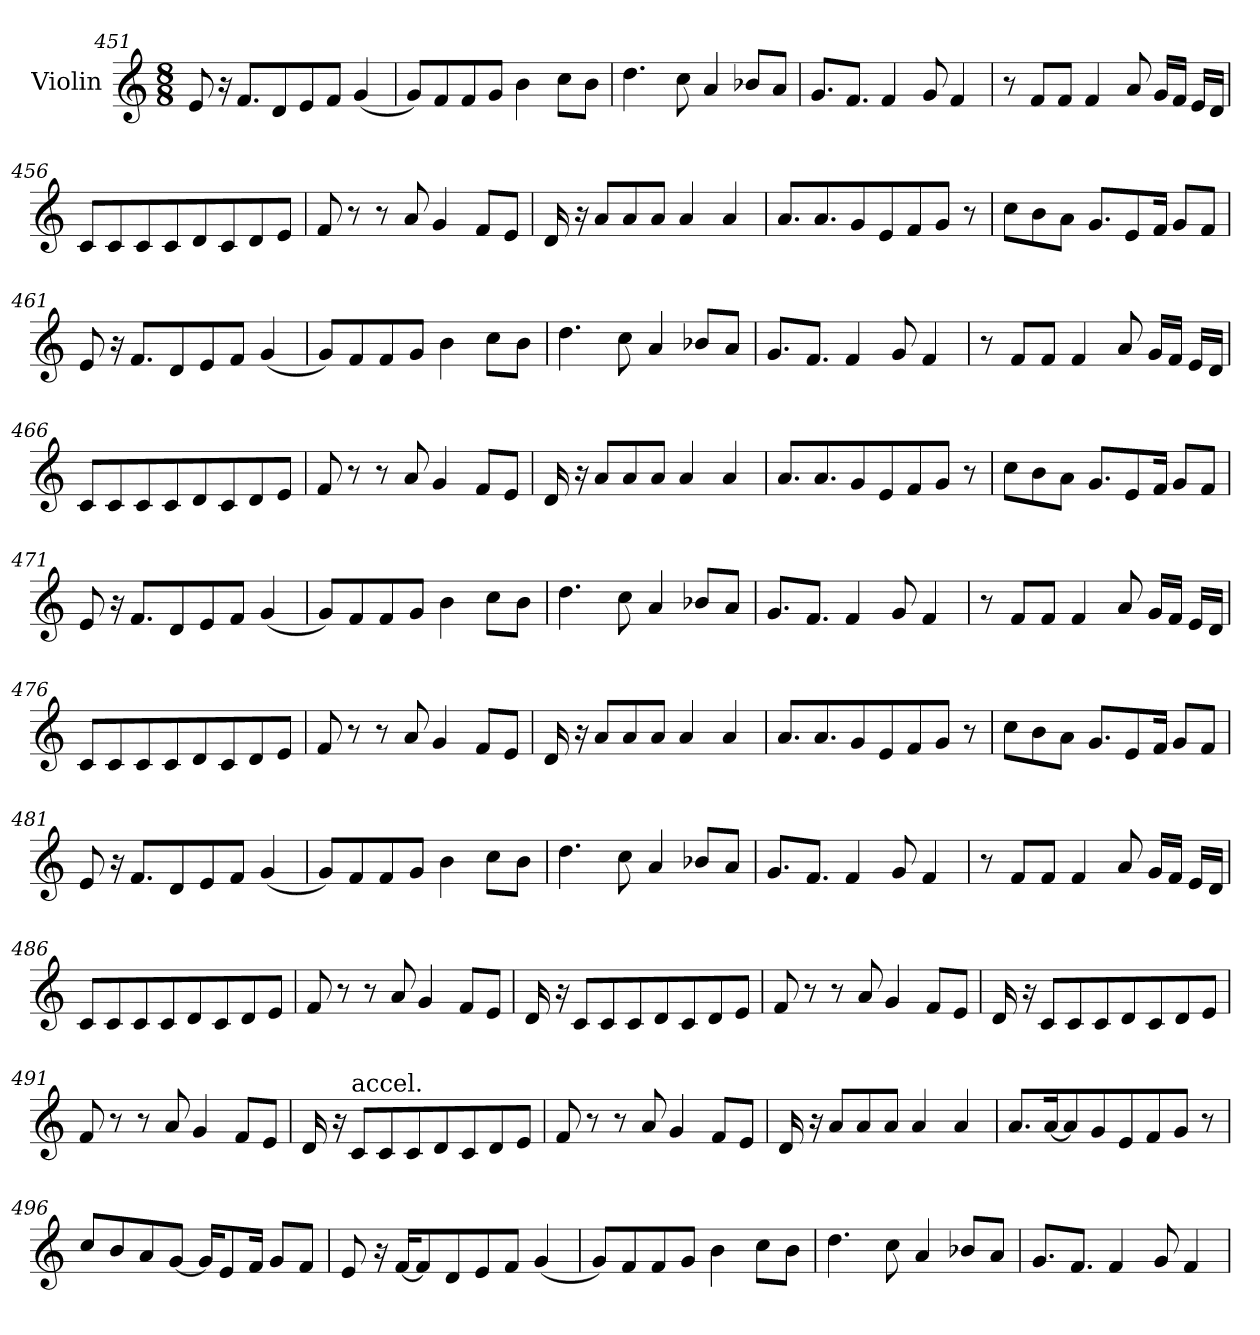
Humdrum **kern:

**kern
*part1
*staff1
*I"Violin
!!LO:PB:g=z
*clefG2
*k[]
*C:
*M8/8
=451
8e/
16r
8.f/L
8d/
8e/
8f/J
(4g/
=452
8g/L)
8f/
8f/
8g/J
4b\
8cc\L
8b\J
!!LO:PB:g=z
=453
4.dd\
8cc\
4a/
8b-X/L
8a/J
=454
8.g/L
8.f/J
4f/
8g/
4f/
!!LO:PB:g=z
=455
8r
8f/L
8f/J
4f/
8a/
16g/LL
16f/JJ
16e/LL
16d/JJ
=456
8c/L
8c/
8c/
8c/
8d/
8c/
8d/
8e/J
!!LO:PB:g=z
=457
8f/
8r
8r
8a/
4g/
8f/L
8e/J
=458
16d/
16r
8a/L
8a/
8a/J
4a/
4a/
=459
8.a/L
8.a/
8g/
8e/
8f/
8g/J
8r
=460
8cc\L
8b\
8a\J
8.g/L
8e/
16f/Jk
8g/L
8f/J
!!LO:PB:g=z
=461
8e/
16r
8.f/L
8d/
8e/
8f/J
(4g/
=462
8g/L)
8f/
8f/
8g/J
4b\
8cc\L
8b\J
!!LO:PB:g=z
=463
4.dd\
8cc\
4a/
8b-X/L
8a/J
=464
8.g/L
8.f/J
4f/
8g/
4f/
!!LO:PB:g=z
=465
8r
8f/L
8f/J
4f/
8a/
16g/LL
16f/JJ
16e/LL
16d/JJ
=466
8c/L
8c/
8c/
8c/
8d/
8c/
8d/
8e/J
!!LO:PB:g=z
=467
8f/
8r
8r
8a/
4g/
8f/L
8e/J
=468
16d/
16r
8a/L
8a/
8a/J
4a/
4a/
!!LO:PB:g=z
=469
8.a/L
8.a/
8g/
8e/
8f/
8g/J
8r
=470
8cc\L
8b\
8a\J
8.g/L
8e/
16f/Jk
8g/L
8f/J
!!LO:PB:g=z
=471
8e/
16r
8.f/L
8d/
8e/
8f/J
(4g/
=472
8g/L)
8f/
8f/
8g/J
4b\
8cc\L
8b\J
!!LO:PB:g=z
=473
4.dd\
8cc\
4a/
8b-X/L
8a/J
=474
8.g/L
8.f/J
4f/
8g/
4f/
!!LO:PB:g=z
=475
8r
8f/L
8f/J
4f/
8a/
16g/LL
16f/JJ
16e/LL
16d/JJ
=476
8c/L
8c/
8c/
8c/
8d/
8c/
8d/
8e/J
!!LO:PB:g=z
=477
8f/
8r
8r
8a/
4g/
8f/L
8e/J
=478
16d/
16r
8a/L
8a/
8a/J
4a/
4a/
!!LO:PB:g=z
=479
8.a/L
8.a/
8g/
8e/
8f/
8g/J
8r
=480
8cc\L
8b\
8a\J
8.g/L
8e/
16f/Jk
8g/L
8f/J
!!LO:PB:g=z
=481
8e/
16r
8.f/L
8d/
8e/
8f/J
(4g/
=482
8g/L)
8f/
8f/
8g/J
4b\
8cc\L
8b\J
!!LO:PB:g=z
=483
4.dd\
8cc\
4a/
8b-X/L
8a/J
=484
8.g/L
8.f/J
4f/
8g/
4f/
!!LO:PB:g=z
=485
8r
8f/L
8f/J
4f/
8a/
16g/LL
16f/JJ
16e/LL
16d/JJ
=486
8c/L
8c/
8c/
8c/
8d/
8c/
8d/
8e/J
!!LO:PB:g=z
=487
8f/
8r
8r
8a/
4g/
8f/L
8e/J
=488
16d/
16r
8c/L
8c/
8c/
8d/
8c/
8d/
8e/J
!!LO:PB:g=z
=489
8f/
8r
8r
8a/
4g/
8f/L
8e/J
=490
16d/
16r
8c/L
8c/
8c/
8d/
8c/
8d/
8e/J
=491
8f/
8r
8r
8a/
4g/
8f/L
8e/J
=492
16d/
16r
!LO:TX:a:t=accel.
8c/L
8c/
8c/
8d/
8c/
8d/
8e/J
!!LO:PB:g=z
=493
8f/
8r
8r
8a/
4g/
8f/L
8e/J
=494
16d/
16r
8a/L
8a/
8a/J
4a/
4a/
!!LO:PB:g=z
=495
8.a/L
[16a/K
8a/]
8g/
8e/
8f/
8g/J
8r
=496
8cc/L
8b/
8a/
[8g/J
16g/KL]
8e/
16f/Jk
8g/L
8f/J
!!LO:PB:g=z
=497
8e/
16r
[16f/KL
8f/]
8d/
8e/
8f/J
(4g/
=498
8g/L)
8f/
8f/
8g/J
4b\
8cc\L
8b\J
!!LO:PB:g=z
=499
4.dd\
8cc\
4a/
8b-X/L
8a/J
=500
8.g/L
8.f/J
4f/
8g/
4f/
=
*-
